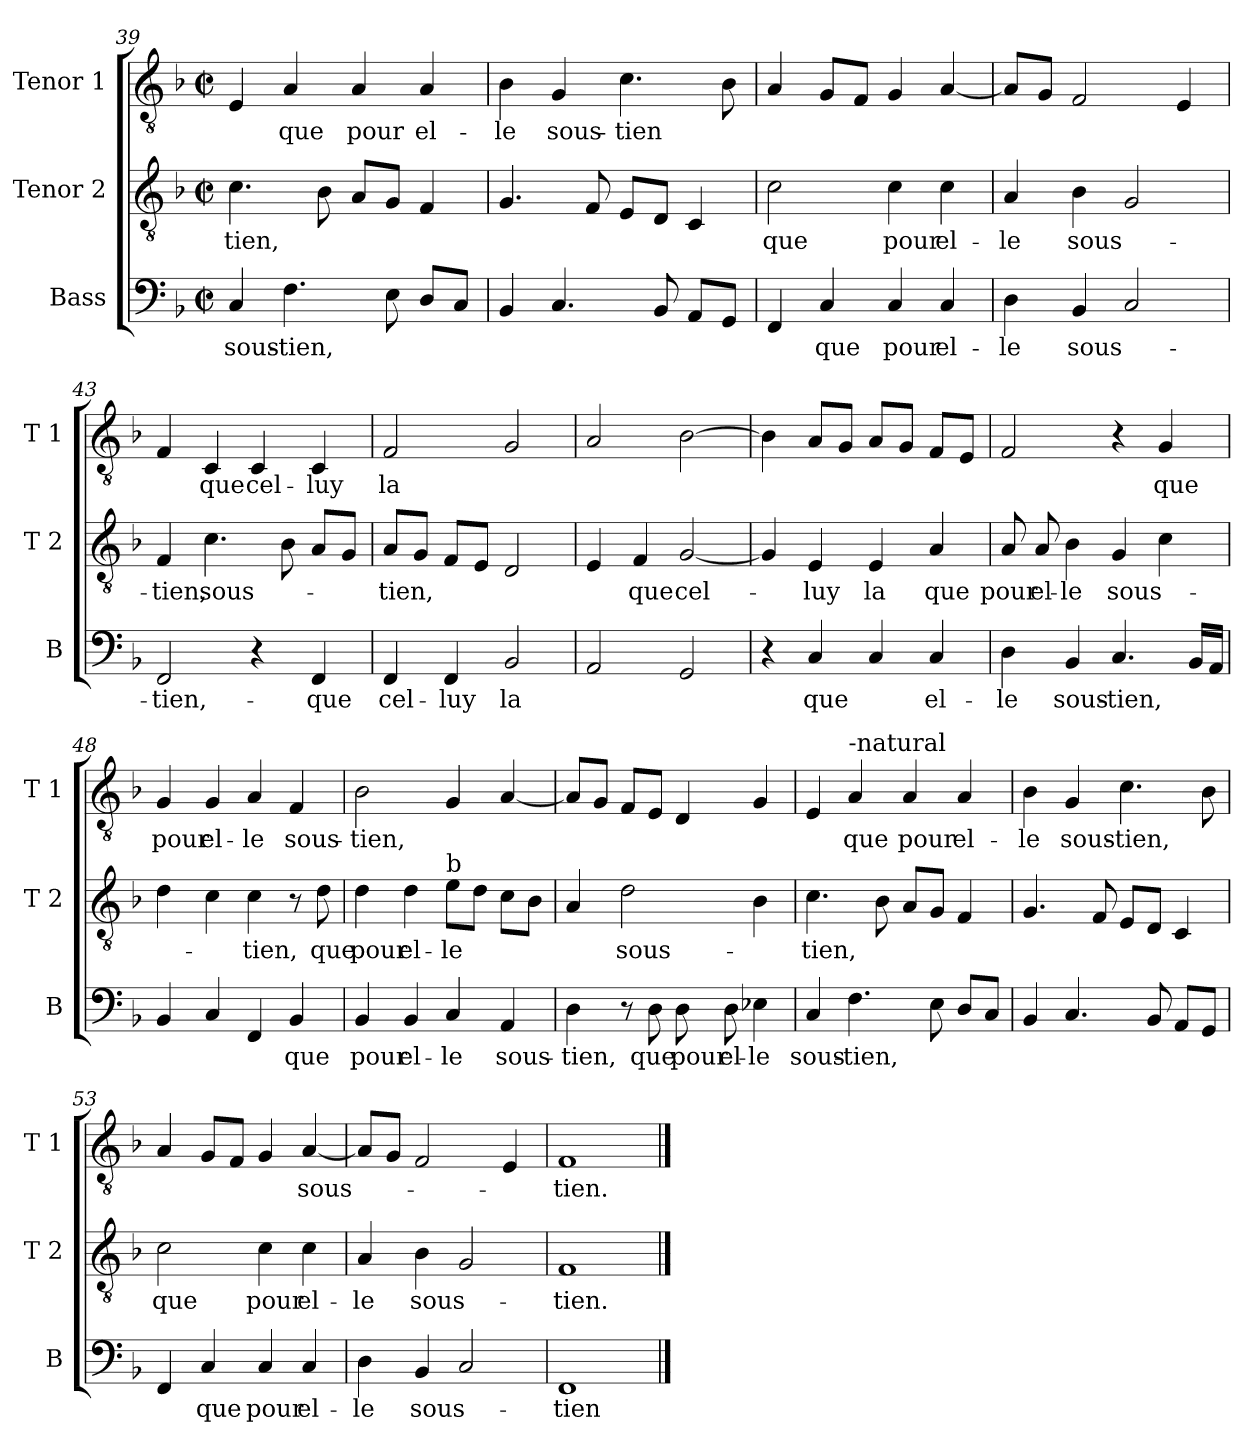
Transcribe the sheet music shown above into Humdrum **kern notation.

**kern	**text	**kern	**text	**kern	**text
*part3	*part3	*part2	*part2	*part1	*part1
*staff3	*staff3	*staff2	*staff2	*staff1	*staff1
*I"Bass	*	*I"Tenor 2	*	*I"Tenor 1	*
*I'B	*	*I'T 2	*	*I'T 1	*
*clefF4	*	*clefGv2	*	*clefGv2	*
*k[b-]	*	*k[b-]	*	*k[b-]	*
*F:	*	*F:	*	*F:	*
*M2/2	*	*M2/2	*	*M2/2	*
*met(c|)	*	*met(c|)	*	*met(c|)	*
=39	=39	=39	=39	=39	=39
!	!LO:LY:b	!	!LO:LY:b	!	!
4C/	sous-	4.c\	-tien,	4E/	.
!	!LO:LY:b	!	!	!	!LO:LY:b
4.F\	-tien,	.	.	4A/	que
.	.	8B-\	.	.	.
!	!	!	!	!	!LO:LY:b
.	.	8A/L	.	4A/	pour
8E\	.	8G/J	.	.	.
!	!	!	!	!	!LO:LY:b
8D/L	.	4F/	.	4A/	el-
8C/J	.	.	.	.	.
=40	=40	=40	=40	=40	=40
!	!	!	!	!	!LO:LY:b
4BB-/	.	4.G/	.	4B-\	-le
!	!	!	!	!	!LO:LY:b
4.C/	.	.	.	4G/	sous-
.	.	8F/	.	.	.
!	!	!	!	!	!LO:LY:b
.	.	8E/L	.	4.c\	-tien
8BB-/	.	8D/J	.	.	.
8AA/L	.	4C/	.	.	.
8GG/J	.	.	.	8B-\	.
!!LO:LB:g=z
=41	=41	=41	=41	=41	=41
!	!	!	!LO:LY:b	!	!
4FF/	.	2c\	que	4A/	.
!	!LO:LY:b	!	!	!	!
4C/	que	.	.	8G/L	.
.	.	.	.	8F/J	.
!	!LO:LY:b	!	!LO:LY:b	!	!
4C/	pour	4c\	pour	4G/	.
!	!LO:LY:b	!	!LO:LY:b	!	!
4C/	el-	4c\	el-	[4A/	.
=42	=42	=42	=42	=42	=42
!	!LO:LY:b	!	!LO:LY:b	!	!
4D\	-le	4A/	-le	8A/L]	.
.	.	.	.	8G/J	.
!	!LO:LY:b	!	!LO:LY:b	!	!
4BB-/	sous-	4B-\	sous-	2F/	.
2C/	.	2G/	.	.	.
.	.	.	.	4E/	.
=43	=43	=43	=43	=43	=43
!	!LO:LY:b	!	!LO:LY:b	!	!
2FF/	-tien,-	4F/	-tien,	4F/	.
!	!	!	!LO:LY:b	!	!LO:LY:b
.	.	4.c\	sous-	4C/	que
!	!	!	!	!	!LO:LY:b
4r	.	.	.	4C/	cel-
.	.	8B-\	.	.	.
!	!LO:LY:b	!	!	!	!LO:LY:b
4FF/	-que	8A/L	.	4C/	-luy
.	.	8G/J	.	.	.
=44	=44	=44	=44	=44	=44
!	!LO:LY:b	!	!LO:LY:b	!	!LO:LY:b
4FF/	cel-	8A/L	-tien,	2F/	la
.	.	8G/J	.	.	.
!	!LO:LY:b	!	!	!	!
4FF/	-luy	8F/L	.	.	.
.	.	8E/J	.	.	.
!	!LO:LY:b	!	!	!	!
2BB-/	la	2D/	.	2G/	.
=45	=45	=45	=45	=45	=45
2AA/	.	4E/	.	2A/	.
!	!	!	!LO:LY:b	!	!
.	.	4F/	que	.	.
!	!	!	!LO:LY:b	!	!
2GG/	.	[2G/	cel-	[2B-\	.
!!LO:LB:g=z
=46	=46	=46	=46	=46	=46
4r	.	4G/]	.	4B-\]	.
!	!LO:LY:b	!	!LO:LY:b	!	!
4C/	que	4E/	-luy	8A/L	.
.	.	.	.	8G/J	.
!	!	!	!LO:LY:b	!	!
4C/	.	4E/	la	8A/L	.
.	.	.	.	8G/J	.
!	!LO:LY:b	!	!LO:LY:b	!	!
4C/	el-	4A/	que	8F/L	.
.	.	.	.	8E/J	.
=47	=47	=47	=47	=47	=47
!	!LO:LY:b	!	!LO:LY:b	!	!
4D\	-le	8A/	pour	2F/	.
!	!	!	!LO:LY:b	!	!
.	.	8A/	el-	.	.
!	!LO:LY:b	!	!LO:LY:b	!	!
4BB-/	sous-	4B-\	-le	.	.
!	!LO:LY:b	!	!LO:LY:b	!	!
4.C/	-tien,	4G/	sous-	4r	.
!	!	!	!	!	!LO:LY:b
.	.	4c\	.	4G/	que
16BB-/LL	.	.	.	.	.
16AA/JJ	.	.	.	.	.
=48	=48	=48	=48	=48	=48
!	!	!	!	!	!LO:LY:b
4BB-/	.	4d\	.	4G/	pour
!	!	!	!	!	!LO:LY:b
4C/	.	4c\	.	4G/	el-
!	!	!	!LO:LY:b	!	!LO:LY:b
4FF/	.	4c\	-tien,	4A/	-le
!	!LO:LY:b	!	!	!	!LO:LY:b
4BB-/	que	8r	.	4F/	sous-
!	!	!	!LO:LY:b	!	!
.	.	8d\	que	.	.
=49	=49	=49	=49	=49	=49
!	!LO:LY:b	!	!LO:LY:b	!	!LO:LY:b
4BB-/	pour	4d\	pour	2B-\	-tien,
!	!LO:LY:b	!	!LO:LY:b	!	!
4BB-/	el-	4d\	el-	.	.
!	!	!LO:TX:a:t=b	!	!	!
!	!LO:LY:b	!	!LO:LY:b	!	!
4C/	-le	8e\L	-le	4G/	.
.	.	8d\J	.	.	.
!	!LO:LY:b	!	!	!	!
4AA/	sous-	8c\L	.	[4A/	.
.	.	8B-\J	.	.	.
=50	=50	=50	=50	=50	=50
!	!LO:LY:b	!	!	!	!
4D\	-tien,	4A/	.	8A/L]	.
.	.	.	.	8G/J	.
!	!	!	!LO:LY:b	!	!
8r	.	2d\	sous-	8F/L	.
!	!LO:LY:b	!	!	!	!
8D\	que	.	.	8E/J	.
!	!LO:LY:b	!	!	!	!
8D\	pour	.	.	4D/	.
!	!LO:LY:b	!	!	!	!
8D\	el-	.	.	.	.
!	!LO:LY:b	!	!	!	!
4E-X\	-le	4B-\	.	4G/	.
!!LO:LB:g=z
=51	=51	=51	=51	=51	=51
!	!LO:LY:b	!	!LO:LY:b	!	!
4C/	sous-	4.c\	-tien,	4E/	.
!	!	!	!	!LO:TX:a:t=-natural	!
!	!LO:LY:b	!	!	!	!LO:LY:b
4.F\	-tien,	.	.	4A/	que
.	.	8B-\	.	.	.
!	!	!	!	!	!LO:LY:b
.	.	8A/L	.	4A/	pour
8E\	.	8G/J	.	.	.
!	!	!	!	!	!LO:LY:b
8D/L	.	4F/	.	4A/	el-
8C/J	.	.	.	.	.
=52	=52	=52	=52	=52	=52
!	!	!	!	!	!LO:LY:b
4BB-/	.	4.G/	.	4B-\	-le
!	!	!	!	!	!LO:LY:b
4.C/	.	.	.	4G/	sous-
.	.	8F/	.	.	.
!	!	!	!	!	!LO:LY:b
.	.	8E/L	.	4.c\	-tien,
8BB-/	.	8D/J	.	.	.
8AA/L	.	4C/	.	.	.
8GG/J	.	.	.	8B-\	.
=53	=53	=53	=53	=53	=53
!	!	!	!LO:LY:b	!	!
4FF/	.	2c\	que	4A/	.
!	!LO:LY:b	!	!	!	!
4C/	que	.	.	8G/L	.
.	.	.	.	8F/J	.
!	!LO:LY:b	!	!LO:LY:b	!	!
4C/	pour	4c\	pour	4G/	.
!	!LO:LY:b	!	!LO:LY:b	!	!LO:LY:b
4C/	el-	4c\	el-	[4A/	sous-
=54	=54	=54	=54	=54	=54
!	!LO:LY:b	!	!LO:LY:b	!	!
4D\	-le	4A/	-le	8A/L]	.
.	.	.	.	8G/J	.
!	!LO:LY:b	!	!LO:LY:b	!	!
4BB-/	sous-	4B-\	sous-	2F/	.
2C/	.	2G/	.	.	.
.	.	.	.	4E/	.
=55	=55	=55	=55	=55	=55
!	!LO:LY:b	!	!LO:LY:b	!	!LO:LY:b
1FF	-tien	1F	-tien.	1F	-tien.
==	==	==	==	==	==
*-	*-	*-	*-	*-	*-
